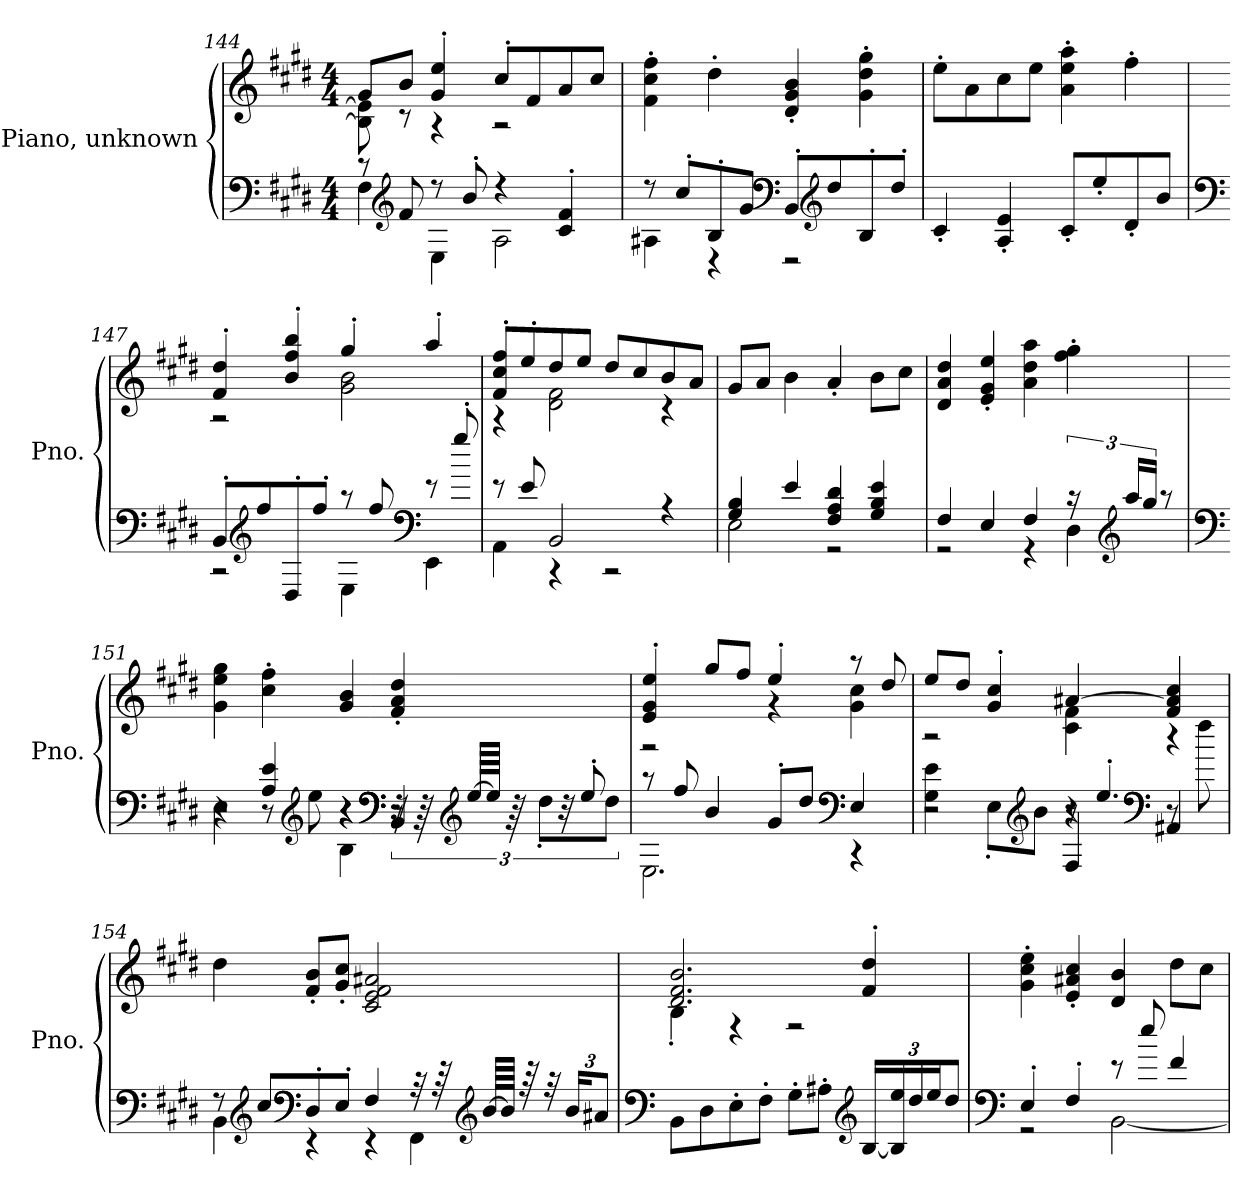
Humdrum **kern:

**kern	**kern
*part1	*part1
*staff2	*staff1
*I"Piano, unknown	*
*I'Pno.	*
*clefF4	*clefG2
*k[f#c#g#d#]	*k[f#c#g#d#]
*M4/4	*M4/4
=144	=144
*^	*^
8r	4F#\	8g#/L	8B\] 8e\]
*clefG2	*	*	*
8f#/	.	8b/J	8r
8r	4E\	4g#/' 4ee/'	4r
8b'/	.	.	.
4r	2A\	8cc#'/L	2r
.	.	8f#/	.
4c#/' 4f#/'	.	8a/	.
.	.	8cc#/J	.
*	*	*v	*v
!!LO:PB:g=z
=145	=145	=145
8r	4A#X\	4f#\' 4cc#\' 4ff#\'
8cc#'/L	.	.
8B'/	4r	4dd#'\
8g#/J	.	.
*clefF4	*	*
8BB'/L	2r	4d#/' 4g#/' 4b/'
*clefG2	*	*
8dd#/	.	.
8B'/	.	4g#\' 4dd#\' 4gg#\'
8dd#'/J	.	.
*v	*v	*
=146	=146
4c#'/	8ee'\L
.	8a\
4A/' 4e/'	8cc#\
.	8ee\J
8c#'/L	4a\' 4ee\' 4aa\'
8ee'/	.
8d#'/	4ff#'\
8b/J	.
=147	=147
*clefF4	*
*^	*^
8BB'/L	2r	4f#/' 4dd#/'	2r
*clefG2	*	*	*
8ff#/	.	.	.
8D#'/	.	4b/' 4ff#/' 4bb/'	.
8ff#'/J	.	.	.
8r	4E\	4gg#'/	2g#\ 2b\
8ff#/	.	.	.
*clefF4	*	*	*
8r	4EE\	4aa'/	.
8gg#'/	.	.	.
!!LO:LB:g=z	!!
=148	=148	=148	=148
8r	4AA\	8f#/' 8cc#/' 8ff#/'L	4r
8e/	.	8ee'/	.
2BB/	4r	8dd#/	2d#\ 2f#\
.	.	8ee/J	.
.	2r	8dd#/L	.
.	.	8cc#/	.
4r	.	8b/	4r
.	.	8a/J	.
*	*	*v	*v
=149	=149	=149
4G#/ 4B/	2E\	8g#/L
.	.	8a/J
4e/	.	4b\
4F#/ 4A/ 4d#/	2r	4a'/
4G#/ 4B/ 4e/	.	8b\L
.	.	8cc#\J
=150	=150	=150
4F#/	2r	4d#/ 4a/ 4dd#/
4E/	.	4e/' 4g#/' 4ee/'
4F#/	4r	4a\ 4dd#\ 4aa\
24r	4D#\	4ff#\' 4gg#\'
*clefG2	*	*
24aa/LL	.	.
24gg#/JJ	.	.
8r	.	.
*v	*v	*
!!LO:LB:g=z
=151	=151
*clefF4	*
*^	*
*	*^	*
4r	4E\	2r	4g#\ 4ee\ 4gg#\
4A/ 4e/	8r	.	4cc#\' 4ff#\'
*clefG2	*	*	*
.	8ee\	.	.
4r	4B\	4r	4g#/ 4b/
*clefF4	*	*	*
32r	12r	4BB/	4f#/' 4a/' 4dd#/'
64r	.	.	.
*clefG2	*	*	*
[64ee/LLLL	.	.	.
64ee/JJJJ]	.	.	.
64r	.	.	.
.	12dd#'\L	.	.
32r	.	.	.
8ee'/	.	.	.
.	12dd#\J	.	.
*	*v	*v	*
=152	=152	=152
*	*	*^
8r	2.E\	4e/' 4g#/' 4ee/'	2r
8ff#/	.	.	.
4b/	.	8gg#/L	.
.	.	8ff#/J	.
8g#'/L	.	4ee'/	4r
8dd#/J	.	.	.
*clefF4	*	*	*
4E/	4r	8r	4g#\ 4cc#\
.	.	8dd#/	.
!!LO:LB:g=z	!!
=153	=153	=153	=153
*	*^	*	*
2r	4G#\ 4e\	2r	8ee/L	2r
.	.	.	8dd#/J	.
.	8E'\L	.	4g#/' 4cc#/'	.
*clefG2	*	*	*	*
.	8b\J	.	.	.
8r	4r	4F#/	[4a#X/	4c#\ 4f#\
4.ee'/	.	.	.	.
*clefF4	*	*	*	*
.	8r	4AA#X/	4f#/ 4a#/] 4cc#/	4r
.	8ff#\	.	.	.
*	*v	*v	*	*
*	*	*v	*v
=154	=154	=154
8r	4BB\	4dd#\
*clefG2	*	*
8cc#/L	.	.
*clefF4	*	*
8D#'/	4r	8f#/' 8b/'L
8E'/J	.	8g#/' 8cc#/'J
4F#/	4r	2c#/ 2e/ 2f#/ 2a#X/
32r	4FF#\	.
64r	.	.
*clefG2	*	*
[64b/LLLL	.	.
64b/JJJJ]	.	.
64r	.	.
32r	.	.
*Xbrackettup	*	*
24b/KL	.	.
12a#X/J	.	.
*v	*v	*
!!LO:LB:g=z
=155	=155
*clefF4	*
*	*^
8BB\L	2.d#/ 2.f#/ 2.b/	4B'\
8D#\	.	.
8E'\	.	4r
8F#'\J	.	.
8G#'\L	.	2r
8A#X'\J	.	.
*clefG2	*	*
[24B/LL	4f#/' 4dd#/'	.
24B/] 24ee/	.	.
24dd#/	.	.
24ee/J	.	.
12dd#/J	.	.
*	*v	*v
=156	=156
*clefF4	*
*^	*
4E'/	2r	4g#\' 4cc#\' 4ee\'
4F#'/	.	4e/' 4a#X/' 4cc#/'
8r	[2BB\	4d#/ 4b/
8ee/	.	.
4f#/	.	8dd#\L
.	.	8cc#\J
*v	*v	*
=	=
*-	*-
